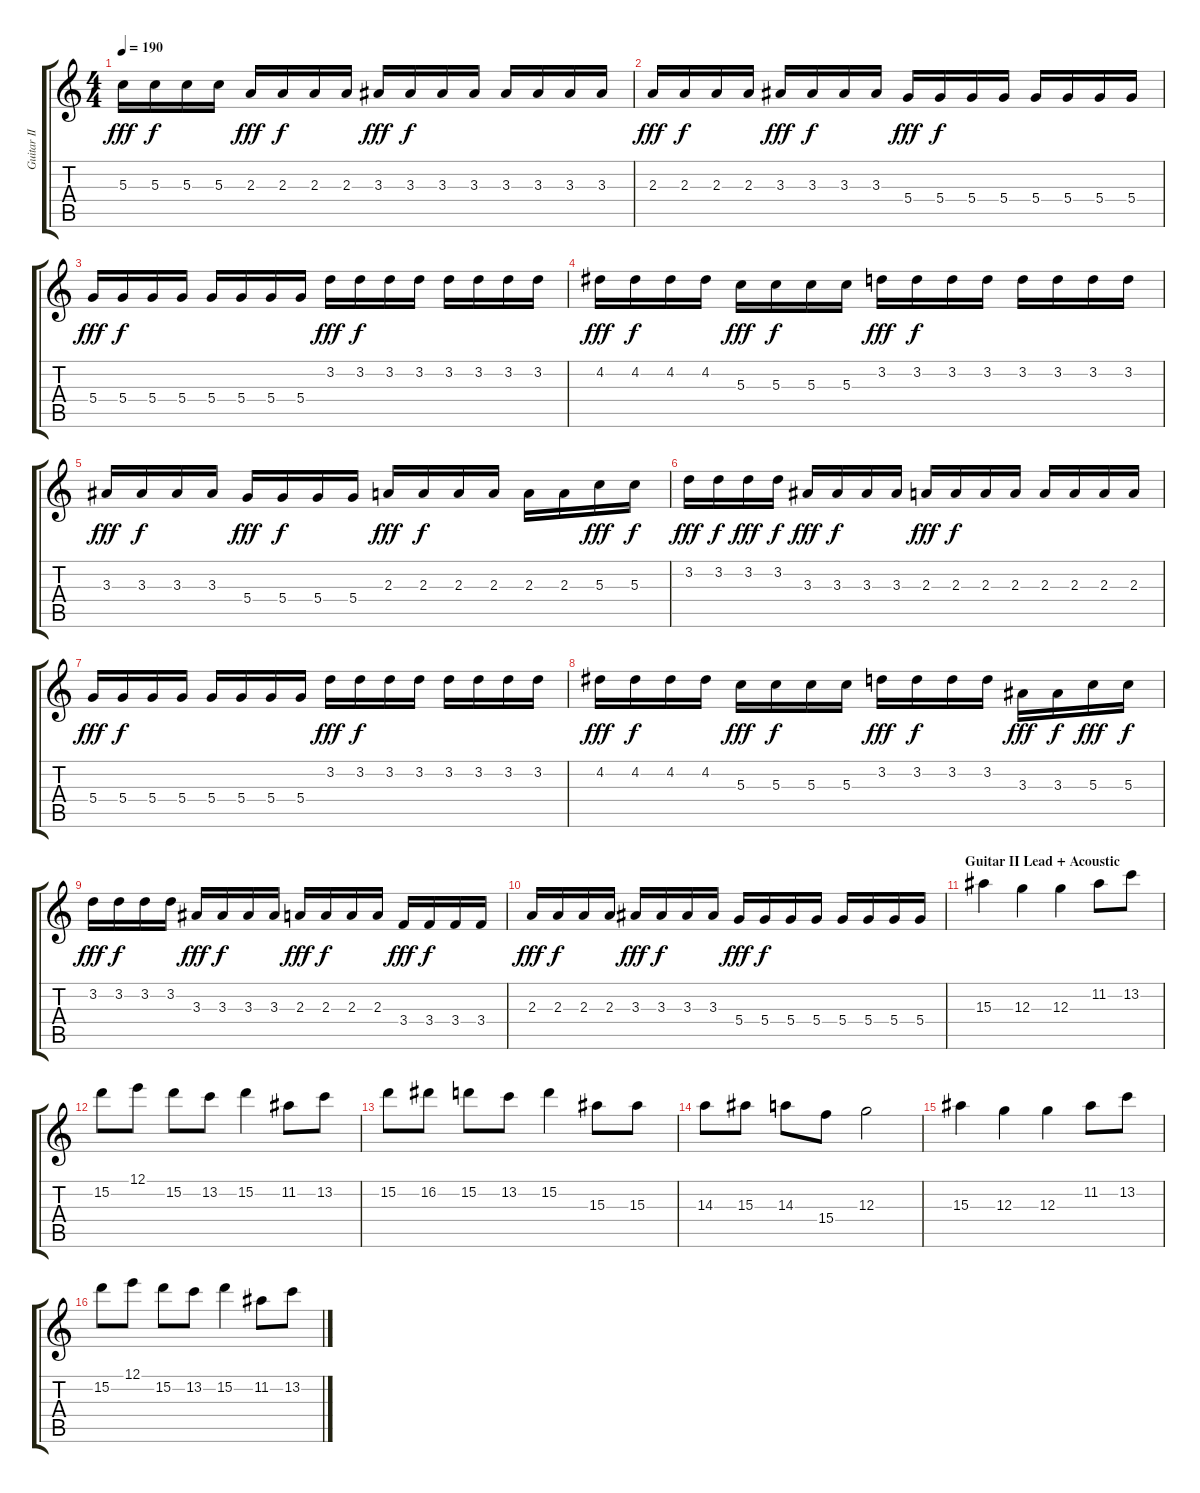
\track ("Guitar II" "Guitar II") {instrument distortionguitar}
\staff {score tabs}
\tuning (E4 B3 G3 D3 A2 E2) {hide}
\ts (4 4)
\tempo 190
\clef g2
\ks c
5.3.16{dy fff} 5.3.16{dy f} 5.3.16 5.3.16 2.3.16{dy fff} 2.3.16{dy f} 2.3.16 2.3.16 3.3.16{dy fff} 3.3.16{dy f} 3.3.16 3.3.16 3.3.16 3.3.16 3.3.16 3.3.16 |
2.3.16{dy fff} 2.3.16{dy f} 2.3.16 2.3.16 3.3.16{dy fff} 3.3.16{dy f} 3.3.16 3.3.16 5.4.16{dy fff} 5.4.16{dy f} 5.4.16 5.4.16 5.4.16 5.4.16 5.4.16 5.4.16 |
5.4.16{dy fff} 5.4.16{dy f} 5.4.16 5.4.16 5.4.16 5.4.16 5.4.16 5.4.16 3.2.16{dy fff} 3.2.16{dy f} 3.2.16 3.2.16 3.2.16 3.2.16 3.2.16 3.2.16 |
4.2.16{dy fff} 4.2.16{dy f} 4.2.16 4.2.16 5.3.16{dy fff} 5.3.16{dy f} 5.3.16 5.3.16 3.2.16{dy fff} 3.2.16{dy f} 3.2.16 3.2.16 3.2.16 3.2.16 3.2.16 3.2.16 |
3.3.16{dy fff} 3.3.16{dy f} 3.3.16 3.3.16 5.4.16{dy fff} 5.4.16{dy f} 5.4.16 5.4.16 2.3.16{dy fff} 2.3.16{dy f} 2.3.16 2.3.16 2.3.16 2.3.16 5.3.16{dy fff} 5.3.16{dy f} |
3.2.16{dy fff} 3.2.16{dy f} 3.2.16{dy fff} 3.2.16{dy f} 3.3.16{dy fff} 3.3.16{dy f} 3.3.16 3.3.16 2.3.16{dy fff} 2.3.16{dy f} 2.3.16 2.3.16 2.3.16 2.3.16 2.3.16 2.3.16 |
5.4.16{dy fff} 5.4.16{dy f} 5.4.16 5.4.16 5.4.16 5.4.16 5.4.16 5.4.16 3.2.16{dy fff} 3.2.16{dy f} 3.2.16 3.2.16 3.2.16 3.2.16 3.2.16 3.2.16 |
4.2.16{dy fff} 4.2.16{dy f} 4.2.16 4.2.16 5.3.16{dy fff} 5.3.16{dy f} 5.3.16 5.3.16 3.2.16{dy fff} 3.2.16{dy f} 3.2.16 3.2.16 3.3.16{dy fff} 3.3.16{dy f} 5.3.16{dy fff} 5.3.16{dy f} |
3.2.16{dy fff} 3.2.16{dy f} 3.2.16 3.2.16 3.3.16{dy fff} 3.3.16{dy f} 3.3.16 3.3.16 2.3.16{dy fff} 2.3.16{dy f} 2.3.16 2.3.16 3.4.16{dy fff} 3.4.16{dy f} 3.4.16 3.4.16 |
2.3.16{dy fff} 2.3.16{dy f} 2.3.16 2.3.16 3.3.16{dy fff} 3.3.16{dy f} 3.3.16 3.3.16 5.4.16{dy fff} 5.4.16{dy f} 5.4.16 5.4.16 5.4.16 5.4.16 5.4.16 5.4.16 |
\section ("" "Guitar II Lead + Acoustic")
15.3.4 12.3.4 12.3.4 11.2.8 13.2.8 |
15.2.8 12.1.8 15.2.8 13.2.8 15.2.4 11.2.8 13.2.8 |
15.2.8 16.2.8 15.2.8 13.2.8 15.2.4 15.3.8 15.3.8 |
14.3.8 15.3.8 14.3.8 15.4.8 12.3.2 |
15.3.4 12.3.4 12.3.4 11.2.8 13.2.8 |
15.2.8 12.1.8 15.2.8 13.2.8 15.2.4 11.2.8 13.2.8
